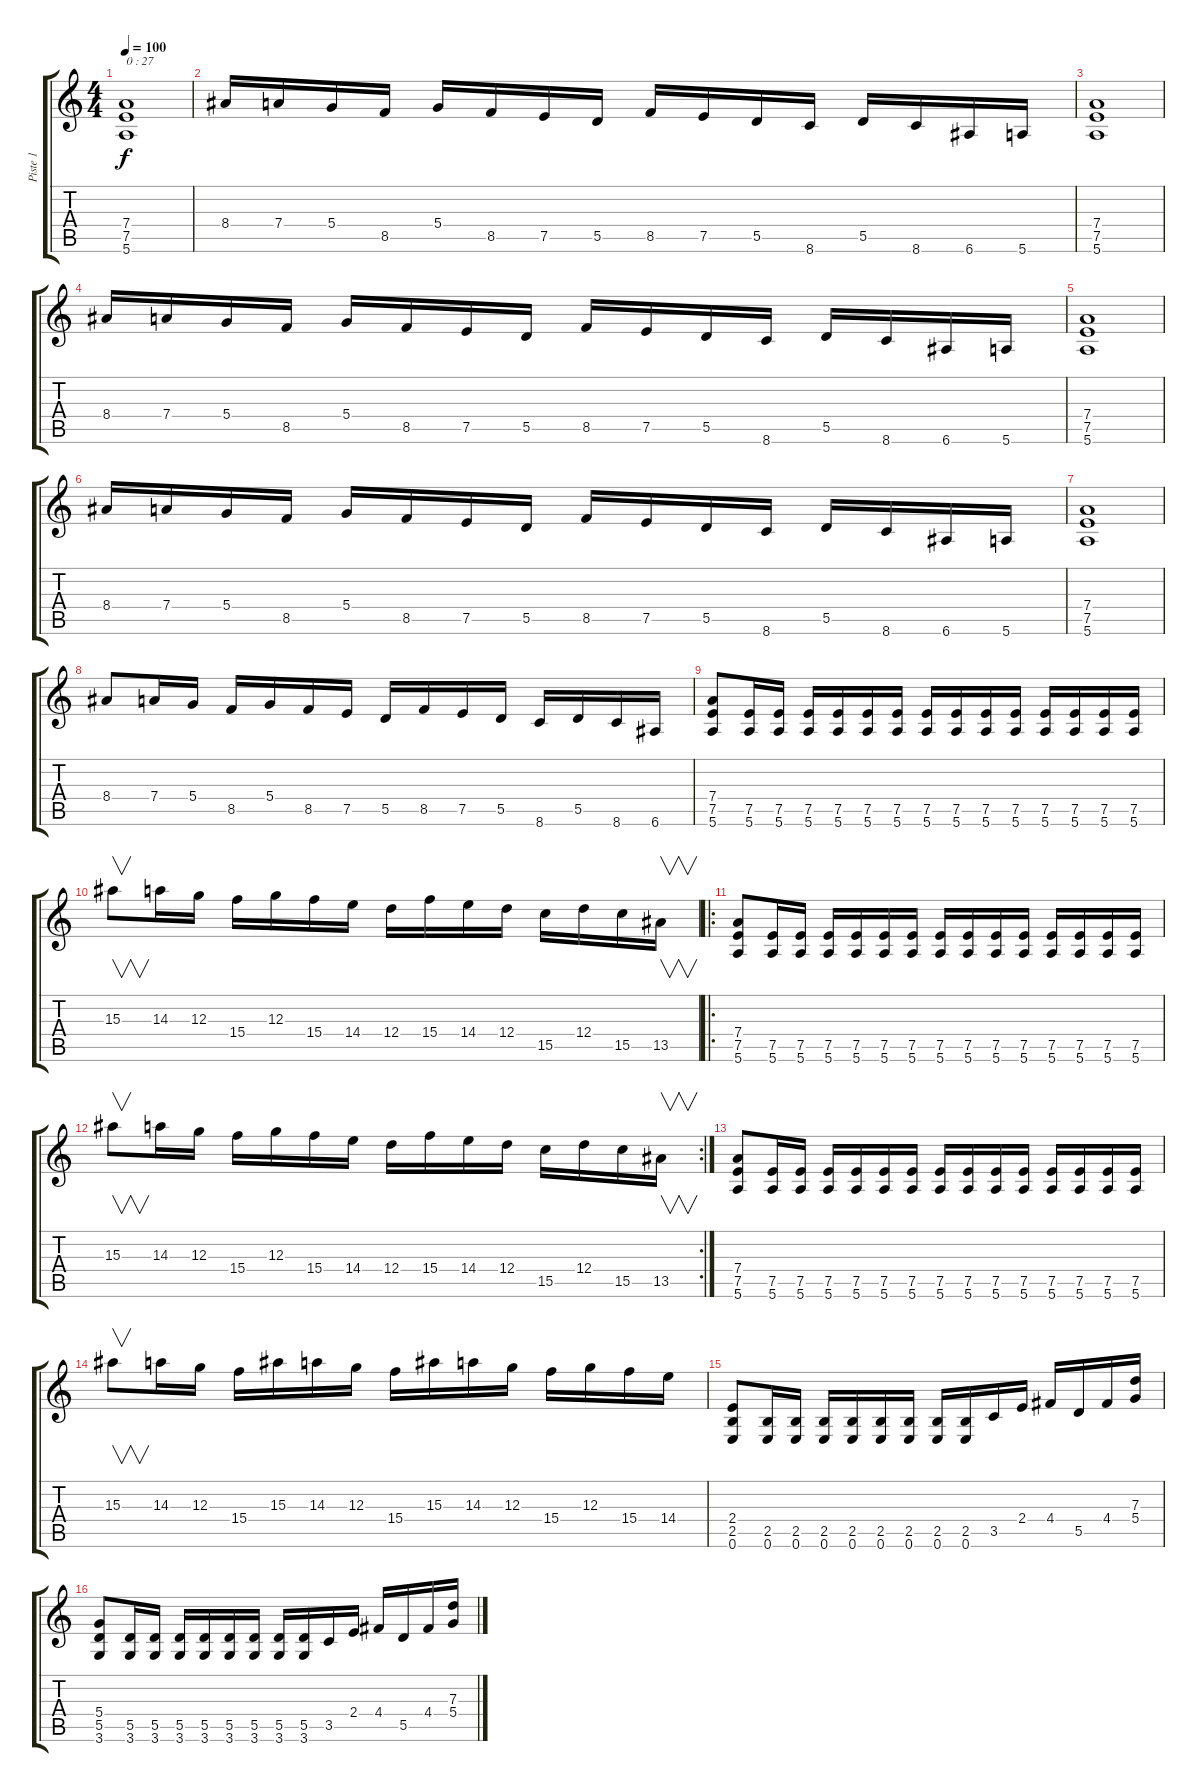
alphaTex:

\track ("Piste 1" "Piste 1") {instrument distortionguitar}
\staff {score tabs}
\tuning (E4 B3 G3 D3 A2 E2) {hide}
\ts (4 4)
\tempo 100
\clef g2
\ks c
(7.4 7.5 5.6).1{txt "0 : 27" dy f instrument distortionguitar} |
8.4.16 7.4.16 5.4.16 8.5.16 5.4.16 8.5.16 7.5.16 5.5.16 8.5.16 7.5.16 5.5.16 8.6.16 5.5.16 8.6.16 6.6.16 5.6.16 |
(7.4 7.5 5.6).1 |
8.4.16 7.4.16 5.4.16 8.5.16 5.4.16 8.5.16 7.5.16 5.5.16 8.5.16 7.5.16 5.5.16 8.6.16 5.5.16 8.6.16 6.6.16 5.6.16 |
(7.4 7.5 5.6).1 |
8.4.16 7.4.16 5.4.16 8.5.16 5.4.16 8.5.16 7.5.16 5.5.16 8.5.16 7.5.16 5.5.16 8.6.16 5.5.16 8.6.16 6.6.16 5.6.16 |
(7.4 7.5 5.6).1 |
8.4.8 7.4.16 5.4.16 8.5.16 5.4.16 8.5.16 7.5.16 5.5.16 8.5.16 7.5.16 5.5.16 8.6.16 5.5.16 8.6.16 6.6.16 |
(7.4 7.5 5.6).8 (7.5 5.6).16 (7.5 5.6).16 (7.5 5.6).16 (7.5 5.6).16 (7.5 5.6).16 (7.5 5.6).16 (7.5 5.6).16 (7.5 5.6).16 (7.5 5.6).16 (7.5 5.6).16 (7.5 5.6).16 (7.5 5.6).16 (7.5 5.6).16 (7.5 5.6).16 |
15.3.8{v} 14.3.16 12.3.16 15.4.16 12.3.16 15.4.16 14.4.16 12.4.16 15.4.16 14.4.16 12.4.16 15.5.16 12.4.16 15.5.16 13.5.16{v} |
\ro
(7.4 7.5 5.6).8 (7.5 5.6).16 (7.5 5.6).16 (7.5 5.6).16 (7.5 5.6).16 (7.5 5.6).16 (7.5 5.6).16 (7.5 5.6).16 (7.5 5.6).16 (7.5 5.6).16 (7.5 5.6).16 (7.5 5.6).16 (7.5 5.6).16 (7.5 5.6).16 (7.5 5.6).16 |
\rc 2
15.3.8{v} 14.3.16 12.3.16 15.4.16 12.3.16 15.4.16 14.4.16 12.4.16 15.4.16 14.4.16 12.4.16 15.5.16 12.4.16 15.5.16 13.5.16{v} |
(7.4 7.5 5.6).8 (7.5 5.6).16 (7.5 5.6).16 (7.5 5.6).16 (7.5 5.6).16 (7.5 5.6).16 (7.5 5.6).16 (7.5 5.6).16 (7.5 5.6).16 (7.5 5.6).16 (7.5 5.6).16 (7.5 5.6).16 (7.5 5.6).16 (7.5 5.6).16 (7.5 5.6).16 |
15.3.8{v} 14.3.16 12.3.16 15.4.16 15.3.16 14.3.16 12.3.16 15.4.16 15.3.16 14.3.16 12.3.16 15.4.16 12.3.16 15.4.16 14.4.16 |
(2.4 2.5 0.6).8 (2.5 0.6).16 (2.5 0.6).16 (2.5 0.6).16 (2.5 0.6).16 (2.5 0.6).16 (2.5 0.6).16 (2.5 0.6).16 (2.5 0.6).16 3.5.16 2.4.16 4.4.16 5.5.16 4.4.16 (7.3 5.4).16 |
(5.4 5.5 3.6).8 (5.5 3.6).16 (5.5 3.6).16 (5.5 3.6).16 (5.5 3.6).16 (5.5 3.6).16 (5.5 3.6).16 (5.5 3.6).16 (5.5 3.6).16 3.5.16 2.4.16 4.4.16 5.5.16 4.4.16 (7.3 5.4).16
